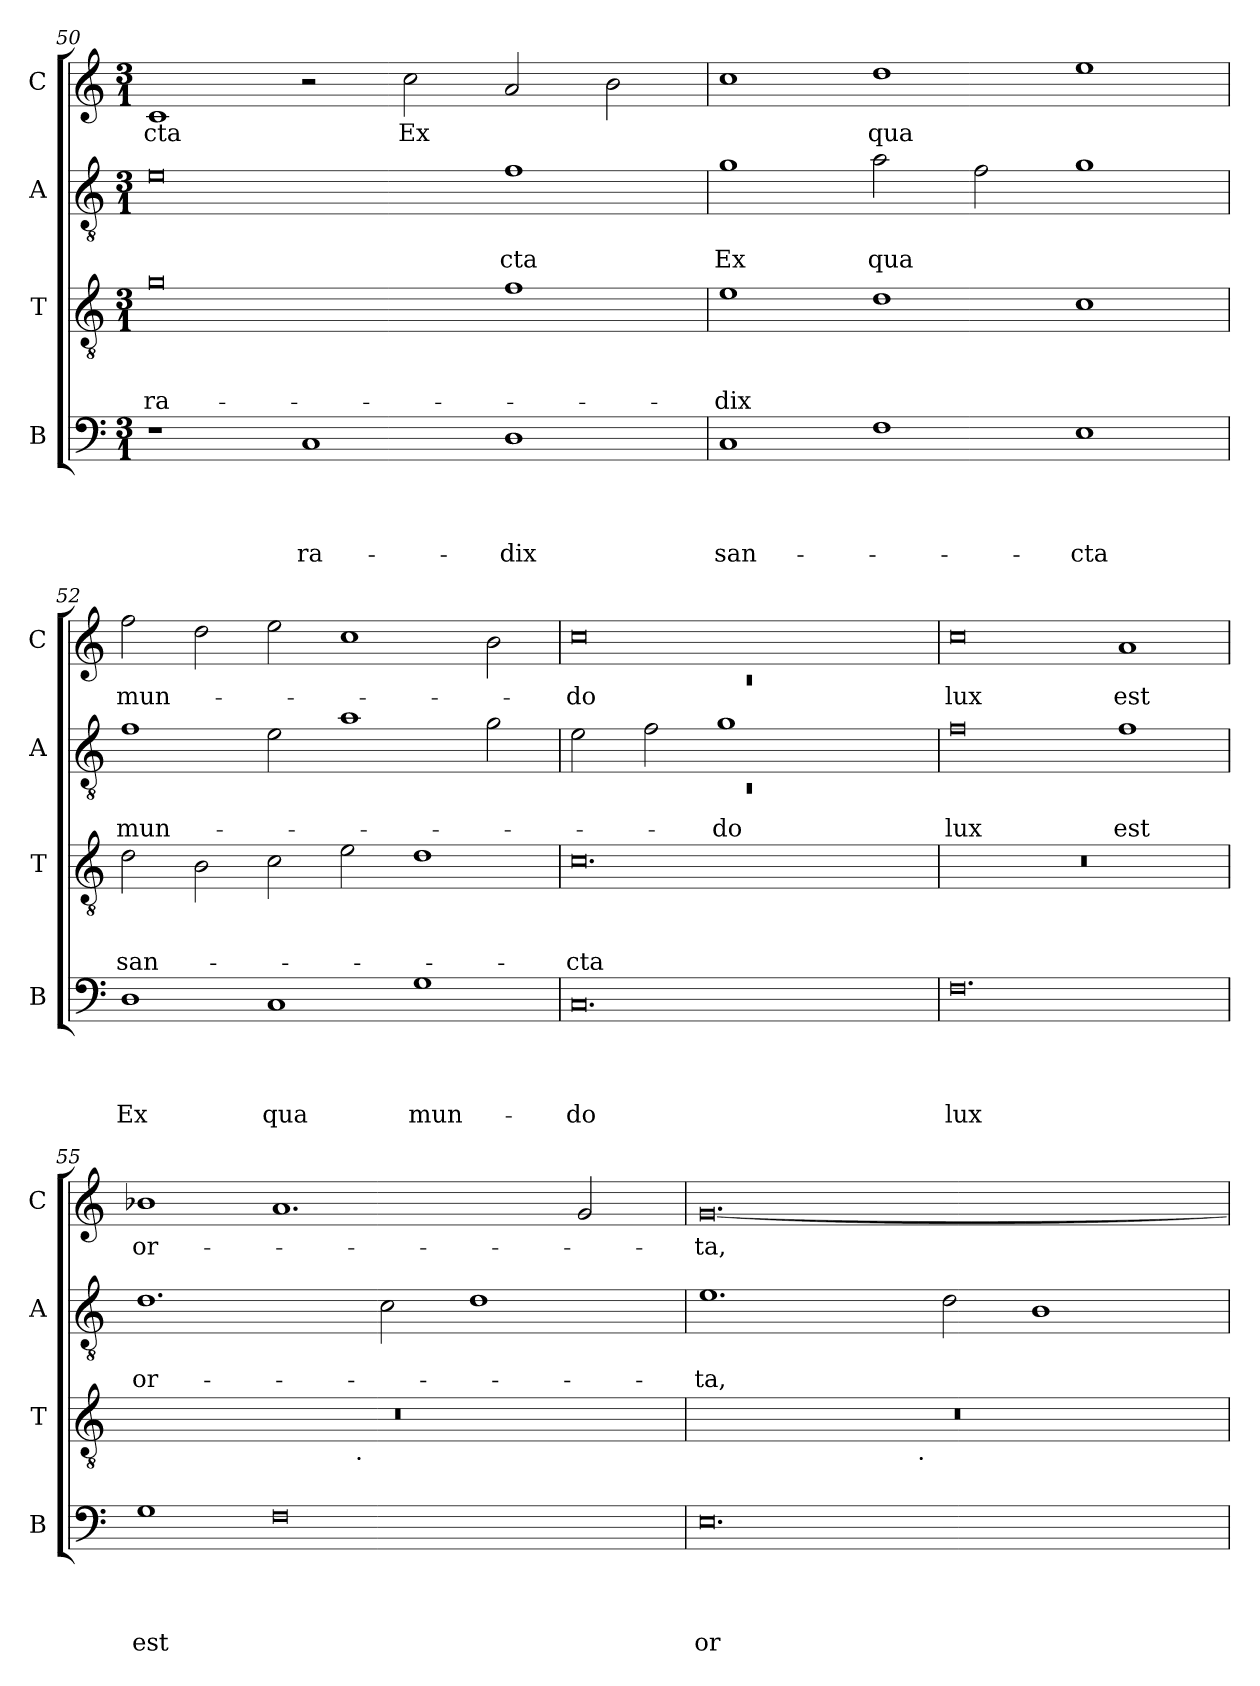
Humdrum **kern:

**kern	**text	**text	**text	**text	**kern	**text	**text	**text	**kern	**text	**text	**kern	**text
*part4	*part4	*part4	*part4	*part4	*part3	*part3	*part3	*part3	*part2	*part2	*part2	*part1	*part1
*staff4	*staff4	*staff4	*staff4	*staff4	*staff3	*staff3	*staff3	*staff3	*staff2	*staff2	*staff2	*staff1	*staff1
*I"B	*	*	*	*	*I"T	*	*	*	*I"A	*	*	*I"C	*
*I'B	*	*	*	*	*I'T	*	*	*	*I'A	*	*	*I'C	*
*clefF4	*	*	*	*	*clefGv2	*	*	*	*clefGv2	*	*	*clefG2	*
*k[]	*	*	*	*	*k[]	*	*	*	*k[]	*	*	*k[]	*
*C:	*	*	*	*	*C:	*	*	*	*C:	*	*	*C:	*
*M3/1	*	*	*	*	*M3/1	*	*	*	*M3/1	*	*	*M3/1	*
=50	=50	=50	=50	=50	=50	=50	=50	=50	=50	=50	=50	=50	=50
!	!	!	!	!	!	!	!	!LO:LY:b	!	!	!	!	!LO:LY:b
1r	.	.	.	.	0g	.	.	ra-	0e	.	.	1c	-cta
!	!	!	!	!LO:LY:b	!	!	!	!	!	!	!	!	!
1C	.	.	.	ra-	.	.	.	.	.	.	.	2r	.
!	!	!	!	!	!	!	!	!	!	!	!	!	!LO:LY:b
.	.	.	.	.	.	.	.	.	.	.	.	2cc\	Ex
!	!	!	!	!LO:LY:b	!	!	!	!	!	!	!LO:LY:b	!	!
1D	.	.	.	-dix	1f	.	.	.	1f	.	-cta	2a/	.
.	.	.	.	.	.	.	.	.	.	.	.	2b\	.
=51	=51	=51	=51	=51	=51	=51	=51	=51	=51	=51	=51	=51	=51
!	!	!	!	!LO:LY:b	!	!	!	!LO:LY:b	!	!	!LO:LY:b	!	!
1C	.	.	.	san-	1e	.	.	-dix	1g	.	Ex	1cc	.
!	!	!	!	!	!	!	!	!	!	!	!LO:LY:b	!	!LO:LY:b
1F	.	.	.	.	1d	.	.	.	2a\	.	qua	1dd	qua
.	.	.	.	.	.	.	.	.	2f\	.	.	.	.
!	!	!	!	!LO:LY:b	!	!	!	!	!	!	!	!	!
1E	.	.	.	-cta	1c	.	.	.	1g	.	.	1ee	.
=52	=52	=52	=52	=52	=52	=52	=52	=52	=52	=52	=52	=52	=52
!	!	!	!	!LO:LY:b	!	!	!	!LO:LY:b	!	!	!LO:LY:b	!	!LO:LY:b
1D	.	.	.	Ex	2d\	.	.	san-	1f	.	mun-	2ff\	mun-
.	.	.	.	.	2B\	.	.	.	.	.	.	2dd\	.
!	!	!	!	!LO:LY:b	!	!	!	!	!	!	!	!	!
1C	.	.	.	qua	2c\	.	.	.	2e\	.	.	2ee\	.
.	.	.	.	.	2e\	.	.	.	1a	.	.	1cc	.
!	!	!	!	!LO:LY:b	!	!	!	!	!	!	!	!	!
1G	.	.	.	mun-	1d	.	.	.	.	.	.	.	.
.	.	.	.	.	.	.	.	.	2g\	.	.	2b\	.
=53	=53	=53	=53	=53	=53	=53	=53	=53	=53	=53	=53	=53	=53
*	*	*	*	*	*	*	*	*	*^	*	*	*^	*
!	!	!	!	!LO:LY:b	!	!	!	!LO:LY:b	!	!LO:N:vis=1	!	!	!	!LO:N:vis=1	!LO:LY:b
0.C	.	.	.	-do	0.c	.	.	-cta	2e\	0.rC	.	.	0cc	0.rc	-do
.	.	.	.	.	.	.	.	.	2f\	.	.	.	.	.	.
!	!	!	!	!	!	!	!	!	!	!	!	!LO:LY:b	!	!	!
.	.	.	.	.	.	.	.	.	1g	.	.	-do	.	.	.
.	.	.	.	.	.	.	.	.	1ryy	.	.	.	1ryy	.	.
*	*	*	*	*	*	*	*	*	*v	*v	*	*	*	*	*
*	*	*	*	*	*	*	*	*	*	*	*	*v	*v	*
!!LO:PB:g=z
=54	=54	=54	=54	=54	=54	=54	=54	=54	=54	=54	=54	=54	=54
!	!	!	!	!LO:LY:b	!	!	!	!	!	!	!LO:LY:b	!	!LO:LY:b
0.F	.	.	.	lux	0.r	.	.	.	0f	.	lux	0cc	lux
!	!	!	!	!	!	!	!	!	!	!	!LO:LY:b	!	!LO:LY:b
.	.	.	.	.	.	.	.	.	1f	.	est	1a	est
=55	=55	=55	=55	=55	=55	=55	=55	=55	=55	=55	=55	=55	=55
!	!	!	!	!LO:LY:b	!	!	!	!	!	!	!LO:LY:b	!	!LO:LY:b
*	*	*	*	*	*^	*	*	*	*	*	*	*	*
1G	.	.	.	est	0.r	1ryy	.	.	.	1.d	.	or-	1b-X	or-
0F	.	.	.	.	.	4..ryy	.	.	.	.	.	.	1.a	.
!	!	!	!	!	!	!LO:TX:b:t=.	!	!	!	!	!	!	!	!
.	.	.	.	.	.	1ryy	.	.	.	.	.	.	.	.
.	.	.	.	.	.	.	.	.	.	2c\	.	.	.	.
.	.	.	.	.	.	.	.	.	.	1d	.	.	.	.
.	.	.	.	.	.	2ryy	.	.	.	.	.	.	.	.
.	.	.	.	.	.	.	.	.	.	.	.	.	2g/	.
.	.	.	.	.	.	16ryy	.	.	.	.	.	.	.	.
=56	=56	=56	=56	=56	=56	=56	=56	=56	=56	=56	=56	=56	=56	=56
!	!	!	!	!LO:LY:b	!	!	!	!	!	!	!	!LO:LY:b	!	!LO:LY:b
0.E	.	.	.	or-	0.r	1ryy	.	.	.	1.e	.	-ta,	[<0.g	-ta,
.	.	.	.	.	.	4..ryy	.	.	.	.	.	.	.	.
!	!	!	!	!	!	!LO:TX:b:t=.	!	!	!	!	!	!	!	!
.	.	.	.	.	.	1ryy	.	.	.	.	.	.	.	.
.	.	.	.	.	.	.	.	.	.	2d\	.	.	.	.
.	.	.	.	.	.	.	.	.	.	1B	.	.	.	.
.	.	.	.	.	.	2ryy	.	.	.	.	.	.	.	.
.	.	.	.	.	.	16ryy	.	.	.	.	.	.	.	.
*	*	*	*	*	*v	*v	*	*	*	*	*	*	*	*
=	=	=	=	=	=	=	=	=	=	=	=	=	=
*-	*-	*-	*-	*-	*-	*-	*-	*-	*-	*-	*-	*-	*-
